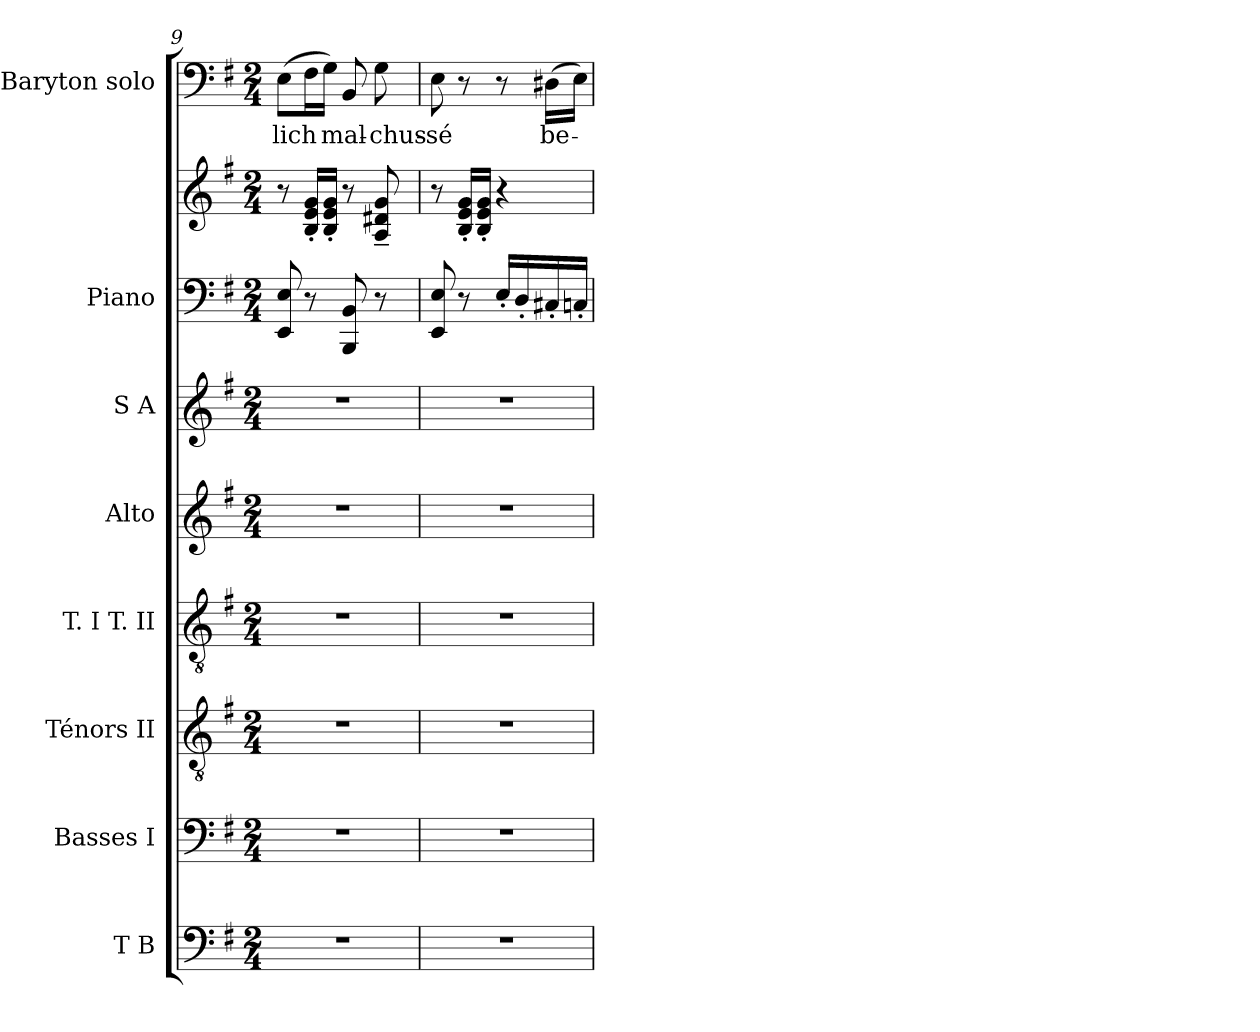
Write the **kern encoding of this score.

**kern	**kern	**kern	**kern	**kern	**kern	**kern	**kern	**kern	**text
*part8	*part7	*part6	*part5	*part4	*part3	*part2	*part2	*part1	*part1
*staff9	*staff8	*staff7	*staff6	*staff5	*staff4	*staff3	*staff2	*staff1	*staff1
*I"T B	*I"Basses I	*I"Ténors II	*I"T. I T. II	*I"Alto	*I"S A	*I"Piano	*	*I"Baryton solo	*
*I'B. 2	*I'B. 1	*I'T. 2	*I'T. 1	*I'A.	*I'S.	*I'P.	*	*I'Bar.	*
*clefF4	*clefF4	*clefGv2	*clefGv2	*clefG2	*clefG2	*clefF4	*clefG2	*clefF4	*
*	*	*ITrd7c12	*ITrd7c12	*	*	*	*	*	*
*k[f#]	*k[f#]	*k[f#]	*k[f#]	*k[f#]	*k[f#]	*k[f#]	*k[f#]	*k[f#]	*
*e:	*e:	*e:	*e:	*e:	*e:	*e:	*e:	*e:	*
*M2/4	*M2/4	*M2/4	*M2/4	*M2/4	*M2/4	*M2/4	*M2/4	*M2/4	*
=9	=9	=9	=9	=9	=9	=9	=9	=9	=9
!LO:N:vis=1	!LO:N:vis=1	!LO:N:vis=1	!LO:N:vis=1	!LO:N:vis=1	!LO:N:vis=1	!	!	!	!
!	!	!	!	!	!	!	!	!	!LO:LY:b:color=#000000
2r	2r	2r	2r	2r	2r	8EEi/ 8Ei	8r	(8Ei\L	-lich
.	.	.	.	.	.	8r	16Bi/' 16ei' 16gi'LL	16F#i\L	.
.	.	.	.	.	.	.	16Bi/' 16ei' 16gi'JJ	16Gi\JJ)	.
!	!	!	!	!	!	!	!	!	!LO:LY:b:color=#000000
.	.	.	.	.	.	8BBBi/ 8BBi	8r	8BBi/	mal-
!	!	!	!	!	!	!	!	!	!LO:LY:b:color=#000000
.	.	.	.	.	.	8r	8Ai/~ 8d#Xi~ 8gi~	8Gi\	-chus-
=10	=10	=10	=10	=10	=10	=10	=10	=10	=10
!LO:N:vis=1	!LO:N:vis=1	!LO:N:vis=1	!LO:N:vis=1	!LO:N:vis=1	!LO:N:vis=1	!	!	!	!
!	!	!	!	!	!	!	!	!	!LO:LY:b:color=#000000
2r	2r	2r	2r	2r	2r	8EEi/ 8Ei	8r	8Ei\	-sé
.	.	.	.	.	.	8r	16Bi/' 16ei' 16gi'LL	8r	.
.	.	.	.	.	.	.	16Bi/' 16ei' 16gi'JJ	.	.
.	.	.	.	.	.	16E'i/LL	4r	8r	.
.	.	.	.	.	.	16D'i/	.	.	.
!	!	!	!	!	!	!	!	!	!LO:LY:b:color=#000000
.	.	.	.	.	.	16C#X'i/	.	(16D#Xi\LL	be-
.	.	.	.	.	.	16Cn'i/JJ	.	16Ei\JJ)	.
=	=	=	=	=	=	=	=	=	=
*-	*-	*-	*-	*-	*-	*-	*-	*-	*-
